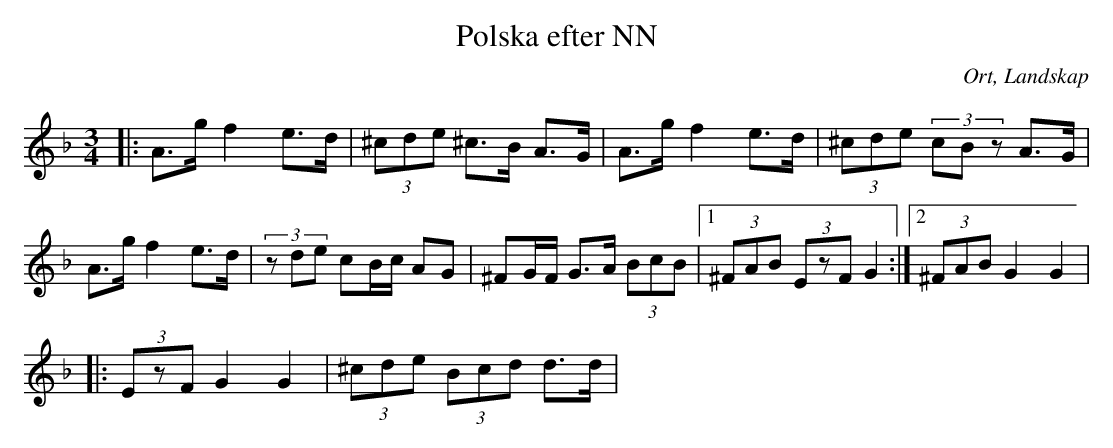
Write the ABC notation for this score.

X:1
T:Polska efter NN
O:Ort, Landskap
M:3/4
L:1/8
K:Dm
|: A>g f2 e>d|(3^cde ^c>B A>G|A>g f2 e>d|(3^cde (3cBz A>G|A>g f2 e>d|(3zde cB/c/ AG|^FG/F/ G>A (3BcB|1 (3^FAB (3EzF G2  :|2(3^FAB G2 G2|
|:(3EzF G2 G2|(3^cde (3Bcd d>d|
